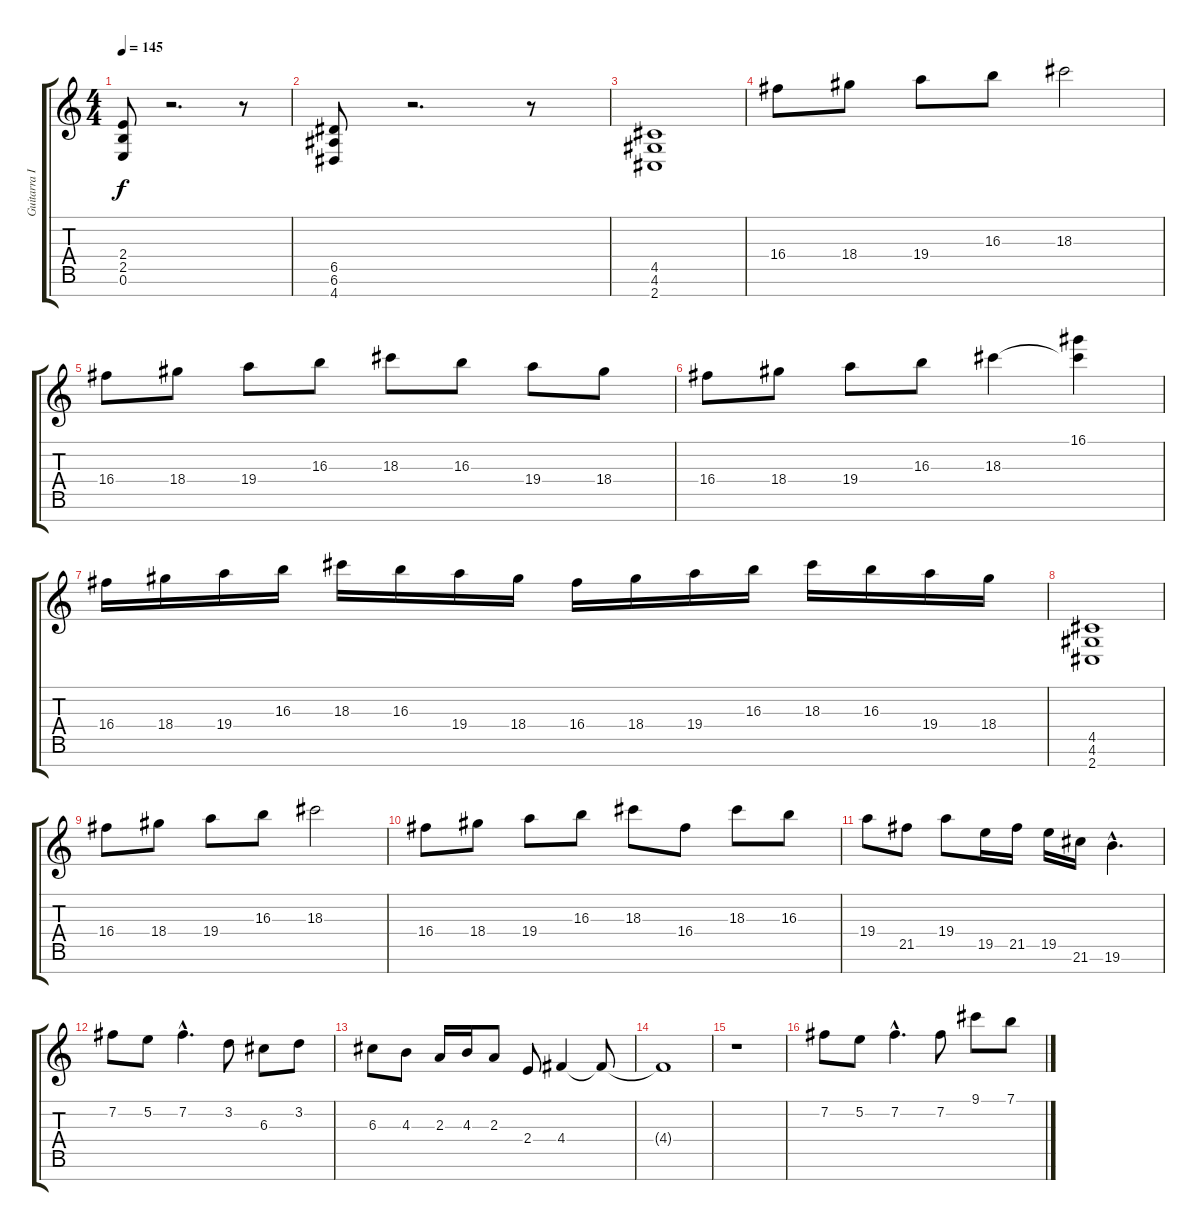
\track ("Guitarra I" "Guitarra I") {instrument distortionguitar}
\staff {score tabs}
\tuning (E4 B3 G3 D3 A2 E2 B1) {hide}
\ts (4 4)
\tempo 145
\clef g2
\ks c
(2.4 2.5 0.6).8{dy f} r.2{d} r.8 |
(6.5 6.6 4.7).8 r.2{d} r.8 |
(4.5 4.6 2.7).1 |
16.4.8 18.4.8 19.4.8 16.3.8 18.3.2 |
16.4.8 18.4.8 19.4.8 16.3.8 18.3.8 16.3.8 19.4.8 18.4.8 |
16.4.8 18.4.8 19.4.8 16.3.8 18.3.4 (16.1 18.3{t}).4 |
16.4.16 18.4.16 19.4.16 16.3.16 18.3.16 16.3.16 19.4.16 18.4.16 16.4.16 18.4.16 19.4.16 16.3.16 18.3.16 16.3.16 19.4.16 18.4.16 |
(4.5 4.6 2.7).1 |
16.4.8 18.4.8 19.4.8 16.3.8 18.3.2 |
16.4.8 18.4.8 19.4.8 16.3.8 18.3.8 16.4.8 18.3.8 16.3.8 |
19.4.8 21.5.8 19.4.8 19.5.16 21.5.16 19.5.16 21.6.16 19.6{hac}.4{d} |
7.2.8{instrument acousticguitarsteel} 5.2.8 7.2{hac}.4{d} 3.2.8 6.3.8 3.2.8 |
6.3.8 4.3.8 2.3.16 4.3.16 2.3.8 2.4.8 4.4.4 4.4{t}.8 |
4.4{t}.1 |
r.1 |
7.2.8 5.2.8 7.2{hac}.4{d} 7.2.8 9.1.8 7.1.8
